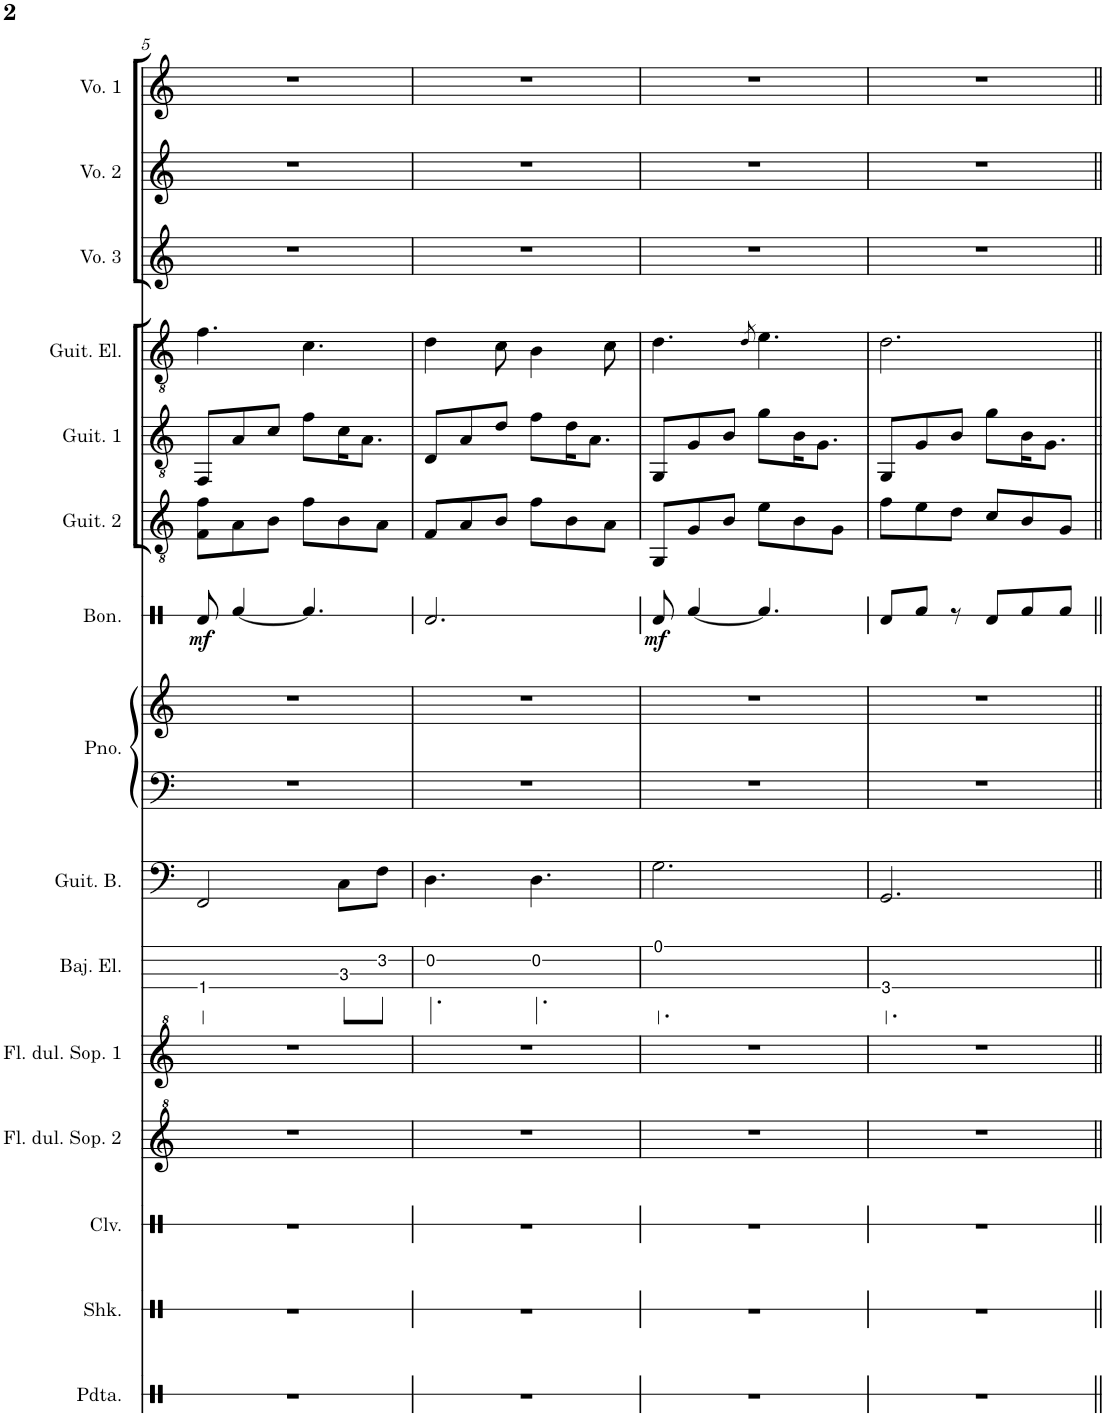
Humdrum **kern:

**kern	**kern	**kern	**kern	**kern	**kern	**kern	**kern	**kern	**kern	**dynam	**kern	**kern	**kern	**kern	**kern	**kern
*part15	*part14	*part13	*part12	*part11	*part10	*part9	*part8	*part8	*part7	*part7	*part6	*part5	*part4	*part3	*part2	*part1
*staff16	*staff15	*staff14	*staff13	*staff12	*staff11	*staff10	*staff9	*staff8	*staff7	*staff7	*staff6	*staff5	*staff4	*staff3	*staff2	*staff1
*I"Pandereta	*I"Shaker	*I"Claves	*I"Flauta dulce soprano 2	*I"Flauta dulce soprano 1	*I"Bajo eléctrico	*I"Bajo eléctrico	*I"Piano	*	*I"Bongós	*	*I"Guitarra acústica 2	*I"Guitarra acústica 1	*I"Guitarra eléctrica	*I"Voz 3	*I"Voz 2	*I"Voz 1
*I'Pdta.	*I'Shk.	*I'Clv.	*I'Fl. dul. Sop. 2	*I'Fl. dul. Sop. 1	*I'Baj. El.	*	*I'Pno.	*	*I'Bon.	*	*I'Guit. 2	*I'Guit. 1	*I'Guit. El.	*I'Vo. 3	*I'Vo. 2	*I'Vo. 1
!!LO:PB:g=z
*clefX	*clefX	*clefX	*clefG^2	*clefG^2	*	*clefF4	*clefF4	*clefG2	*clefX	*	*clefGv2	*clefGv2	*clefGv2	*clefG2	*clefG2	*clefG2
*	*	*	*	*	*Trd7c12	*Trd7c12	*	*	*	*	*	*	*	*	*	*
*k[]	*k[]	*k[]	*k[]	*k[]	*k[]	*k[]	*k[]	*k[]	*k[]	*	*k[]	*k[]	*k[]	*k[]	*k[]	*k[]
*M6/8	*M6/8	*M6/8	*M6/8	*M6/8	*M6/8	*M6/8	*M6/8	*M6/8	*M6/8	*	*M6/8	*M6/8	*M6/8	*M6/8	*M6/8	*M6/8
=5	=5	=5	=5	=5	=5	=5	=5	=5	=5	=5	=5	=5	=5	=5	=5	=5
!	!	!	!	!	!	!	!	!	!	!LO:DY:b	!	!	!	!	!	!
2.r	2.r	2.r	2.r	2.r	2FF\	2FF/	2.r	2.r	8Rd/	mf	8F\ 8f\L	8FF/L	4.f\	2.r	2.r	2.r
.	.	.	.	.	.	.	.	.	[4Rf/	.	8A\	8A/	.	.	.	.
.	.	.	.	.	.	.	.	.	.	.	8B\J	8c/J	.	.	.	.
.	.	.	.	.	.	.	.	.	4.Rf/]	.	8f\L	8f\L	4.c\	.	.	.
.	.	.	.	.	8C\L	8C\L	.	.	.	.	8B\	16c\K	.	.	.	.
.	.	.	.	.	.	.	.	.	.	.	.	8.A\J	.	.	.	.
.	.	.	.	.	8F\J	8F\J	.	.	.	.	8A\J	.	.	.	.	.
=6	=6	=6	=6	=6	=6	=6	=6	=6	=6	=6	=6	=6	=6	=6	=6	=6
2.r	2.r	2.r	2.r	2.r	4.D\	4.D\	2.r	2.r	2.Rd/	.	8F/L	8D/L	4d\	2.r	2.r	2.r
.	.	.	.	.	.	.	.	.	.	.	8A/	8A/	.	.	.	.
.	.	.	.	.	.	.	.	.	.	.	8B/J	8d/J	8c\	.	.	.
.	.	.	.	.	4.D\	4.D\	.	.	.	.	8f\L	8f\L	4B\	.	.	.
.	.	.	.	.	.	.	.	.	.	.	8B\	16d\K	.	.	.	.
.	.	.	.	.	.	.	.	.	.	.	.	8.A\J	.	.	.	.
.	.	.	.	.	.	.	.	.	.	.	8A\J	.	8c\	.	.	.
=7	=7	=7	=7	=7	=7	=7	=7	=7	=7	=7	=7	=7	=7	=7	=7	=7
!	!	!	!	!	!	!	!	!	!	!LO:DY:b	!	!	!	!	!	!
2.r	2.r	2.r	2.r	2.r	2.G\	2.G\	2.r	2.r	8Rd/	mf	8GG/L	8GG/L	4.d\	2.r	2.r	2.r
.	.	.	.	.	.	.	.	.	[4Rf/	.	8G/	8G/	.	.	.	.
.	.	.	.	.	.	.	.	.	.	.	8B/J	8B/J	.	.	.	.
.	.	.	.	.	.	.	.	.	.	.	.	.	8qd/	.	.	.
.	.	.	.	.	.	.	.	.	4.Rf/]	.	8e\L	8g\L	4.e\	.	.	.
.	.	.	.	.	.	.	.	.	.	.	8B\	16B\K	.	.	.	.
.	.	.	.	.	.	.	.	.	.	.	.	8.G\J	.	.	.	.
.	.	.	.	.	.	.	.	.	.	.	8G\J	.	.	.	.	.
=8	=8	=8	=8	=8	=8	=8	=8	=8	=8	=8	=8	=8	=8	=8	=8	=8
2.r	2.r	2.r	2.r	2.r	2.GG\	2.GG/	2.r	2.r	8Rd/L	.	8f\L	8GG/L	2.d\	2.r	2.r	2.r
.	.	.	.	.	.	.	.	.	8Rf/J	.	8e\	8G/	.	.	.	.
.	.	.	.	.	.	.	.	.	8r	.	8d\J	8B/J	.	.	.	.
.	.	.	.	.	.	.	.	.	8Rd/L	.	8c/L	8g\L	.	.	.	.
.	.	.	.	.	.	.	.	.	8Rf/	.	8B/	16B\K	.	.	.	.
.	.	.	.	.	.	.	.	.	.	.	.	8.G\J	.	.	.	.
.	.	.	.	.	.	.	.	.	8Rf/J	.	8G/J	.	.	.	.	.
=||	=||	=||	=||	=||	=||	=||	=||	=||	=||	=||	=||	=||	=||	=||	=||	=||
*-	*-	*-	*-	*-	*-	*-	*-	*-	*-	*-	*-	*-	*-	*-	*-	*-
